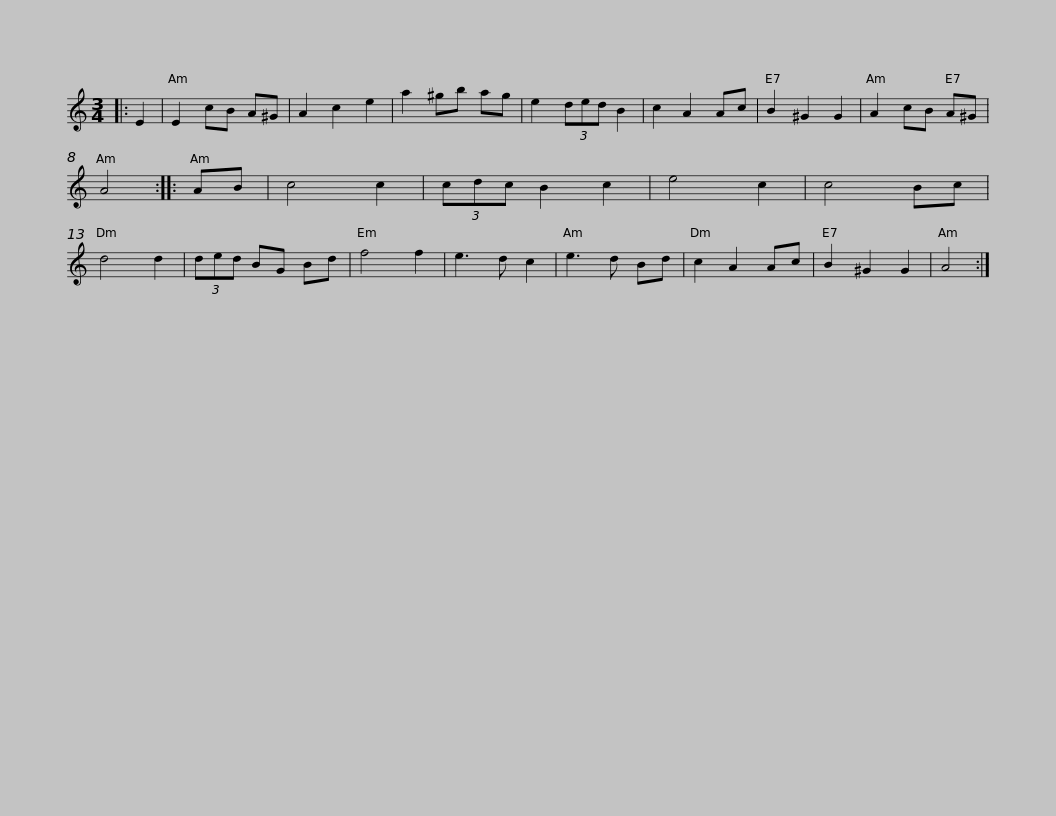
X:1
L:1/8
M:3/4
I:linebreak $
K:C
V:1 treble
V:1
|: E2 | E2 cB A^G | A2 c2 e2 | a2 ^gb ag | e2 (3ded B2 | %5
 c2 A2 Ac | B2 ^G2 G2 | A2 cB A^G | A4 :: AB |$ %10
 c4 c2 | (3cdc B2 c2 | e4 c2 | c4 Bc | d4 d2 | %15
 (3ded BG Bd | f4 f2 | e3 d c2 | e3 d Bd | c2 A2 Ac | %20
 B2 ^G2 G2 | A4 :| %22
